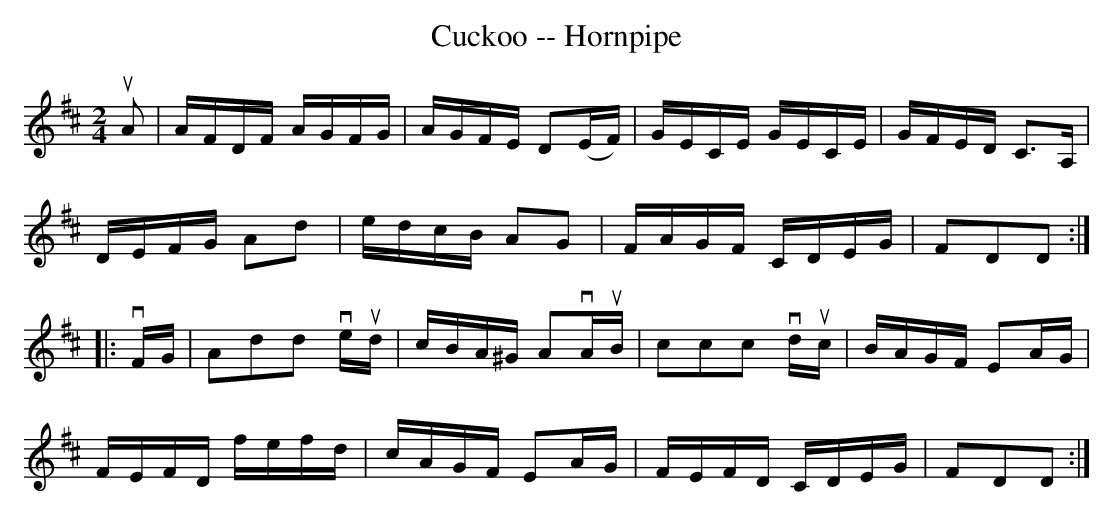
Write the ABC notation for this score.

X:1
T:Cuckoo -- Hornpipe
M:2/4
L:1/16
K:D
uA2|AFDF AGFG|AGFE D2(EF)|GECE GECE|GFED C3A,|
DEFG A2d2|edcB A2G2|FAGF CDEG|F2D2D2:|
|:vFG|A2d2d2 veud|cBA^G A2vAuB|c2c2c2 vduc|BAGF E2AG|
FEFD fefd|cAGF E2AG|FEFD CDEG|F2D2D2:|
